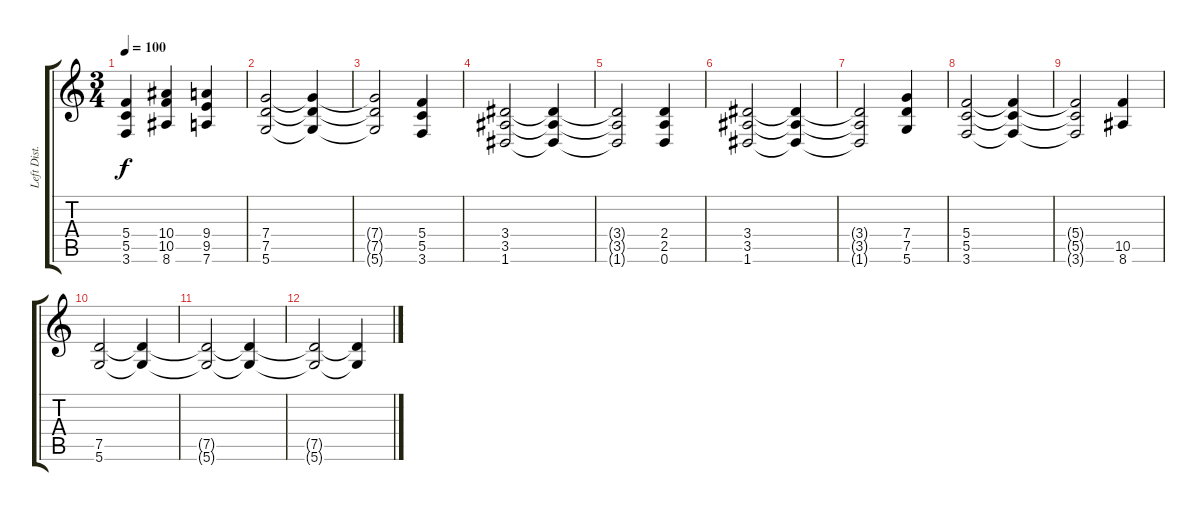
\track ("Left Dist. Guitar" "Left Dist.") {instrument distortionguitar}
\staff {score tabs}
\tuning (D4 A3 F3 C3 G2 D2) {hide}
\ts (3 4)
\tempo 100
\clef g2
\ks c
(5.4{t} 5.5{t} 3.6{t}).4{dy f} (10.4 10.5 8.6).4 (9.4 9.5 7.6).4 |
(7.4 7.5 5.6).2 (7.4{t} 7.5{t} 5.6{t}).4 |
(7.4{t} 7.5{t} 5.6{t}).2 (5.4 5.5 3.6).4 |
(3.4 3.5 1.6).2 (3.4{t} 3.5{t} 1.6{t}).4 |
(3.4{t} 3.5{t} 1.6{t}).2 (2.4 2.5 0.6).4 |
(3.4 3.5 1.6).2 (3.4{t} 3.5{t} 1.6{t}).4 |
(3.4{t} 3.5{t} 1.6{t}).2 (7.4 7.5 5.6).4 |
(5.4 5.5 3.6).2 (5.4{t} 5.5{t} 3.6{t}).4 |
(5.4{t} 5.5{t} 3.6{t}).2 (10.5 8.6).4 |
(7.5 5.6).2 (7.5{t} 5.6{t}).4 |
(7.5{t} 5.6{t}).2 (7.5{t} 5.6{t}).4 |
(7.5{t} 5.6{t}).2 (7.5{t} 5.6{t}).4
